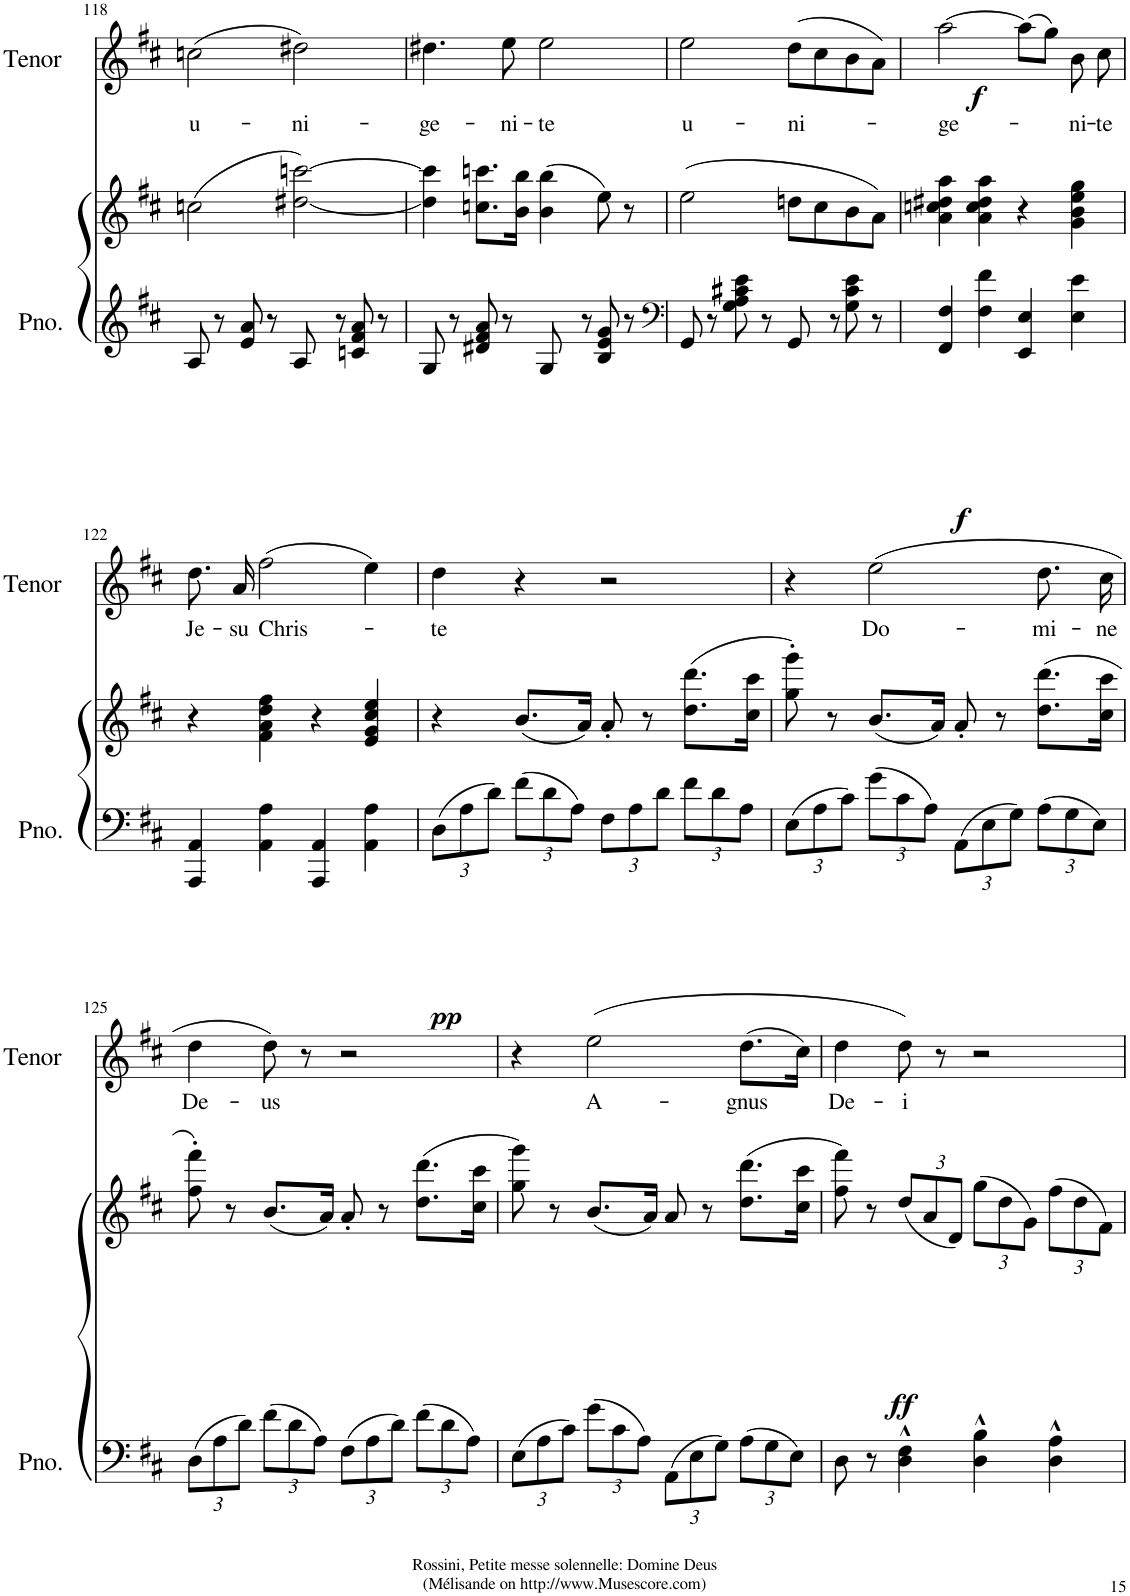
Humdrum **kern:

**kern	**dynam	**kern	**dynam	**kern	**text	**dynam
*part3	*part3	*part2	*part2	*part1	*part1	*part1
*staff3	*staff3	*staff2	*staff2	*staff1	*staff1	*staff1
*I"Piano	*	*I"Acoustic G	*	*I"Tenor	*	*
*I'Pno.	*	*	*	*I'Tenor	*	*
!!LO:PB:g=z
*clefG2	*	*clefG2	*	*clefG2	*	*
*k[f#c#]	*	*k[f#c#]	*	*k[f#c#]	*	*
*M4/4	*	*M4/4	*	*M4/4	*	*
=118	=118	=118	=118	=118	=118	=118
!	!	!	!	!	!LO:LY:b	!
8A/	.	(2ccn\	.	(2ccn\	u-	.
8r	.	.	.	.	.	.
8e/ 8a/	.	.	.	.	.	.
8r	.	.	.	.	.	.
!	!	!	!	!	!LO:LY:b	!
8A/	.	[2dd#X\ [2cccn\)	.	2dd#X\)	-ni-	.
8r	.	.	.	.	.	.
8cn/ 8f#/ 8a/	.	.	.	.	.	.
8r	.	.	.	.	.	.
=119	=119	=119	=119	=119	=119	=119
!	!	!	!	!	!LO:LY:b	!
8G/	.	4dd#\] 4ccc\]	.	4.dd#X\	-ge-	.
8r	.	.	.	.	.	.
8d#X/ 8f#/ 8a/	.	8.ccn\ 8.cccn\L	.	.	.	.
!	!	!	!	!	!LO:LY:b	!
8r	.	.	.	8ee\	-ni-	.
.	.	16b\ 16bb\Jk	.	.	.	.
!	!	!	!	!	!LO:LY:b	!
8G/	.	(4b\ 4bb\	.	2ee\	-te	.
8r	.	.	.	.	.	.
8B/ 8e/ 8g/	.	8ee\)	.	.	.	.
8r	.	8r	.	.	.	.
=120	=120	=120	=120	=120	=120	=120
*clefF4	*	*	*	*	*	*
!	!	!	!	!	!LO:LY:b	!
8GG/	.	(2ee\	.	2ee\	u-	.
8r	.	.	.	.	.	.
8G\ 8A\ 8c#X\ 8e\	.	.	.	.	.	.
8r	.	.	.	.	.	.
!	!	!	!	!	!LO:LY:b	!
8GG/	.	8ddn\L	.	(8dd\L	-ni-	.
8r	.	8cc#\	.	8cc#\	.	.
8G\ 8c#\ 8e\	.	8b\	.	8b\	.	.
8r	.	8a\J)	.	8a\J)	.	.
=121	=121	=121	=121	=121	=121	=121
!	!LO:DY:b	!	!	!	!LO:LY:b	!LO:DY:b
4FF#/ 4F#/	f	4a\ 4ccn\ 4dd#X\ 4aa\	.	[2aa\	-ge-	f
4F#\ 4f#\	.	4a\ 4cc\ 4dd#\ 4aa\	.	.	.	.
4EE/ 4E/	.	4r	.	(8aa\L]	.	.
.	.	.	.	8gg\J)	.	.
!	!	!	!	!	!LO:LY:b	!
4E\ 4e\	.	4g\ 4b\ 4ee\ 4gg\	.	8b\	-ni-	.
!	!	!	!	!	!LO:LY:b	!
.	.	.	.	8cc#\	-te	.
!!LO:LB:g=z
=122	=122	=122	=122	=122	=122	=122
!	!	!	!	!	!LO:LY:b	!
4AAA/ 4AA/	.	4r	.	8.dd\	Je-	.
!	!	!	!	!	!LO:LY:b	!
.	.	.	.	16a/	-su	.
!	!	!	!	!	!LO:LY:b	!
4AA\ 4A\	.	4f#\ 4a\ 4dd\ 4ff#\	.	(2ff#\	Chris-	.
4AAA/ 4AA/	.	4r	.	.	.	.
4AA\ 4A\	.	4e/ 4g/ 4cc#/ 4ee/	.	4ee\)	.	.
=123	=123	=123	=123	=123	=123	=123
*Xbrackettup	*	*	*	*	*	*
!	!LO:DY:b	!	!	!	!LO:LY:b	!
(12D\L	pp	4r	.	4dd\	-te	.
12A\	.	.	.	.	.	.
12d\J)	.	.	.	.	.	.
(12f#\L	.	(8.b/L	.	4r	.	.
12d\	.	.	.	.	.	.
12A\J)	.	.	.	.	.	.
.	.	16a/Jk)	.	.	.	.
12F#\L	.	8a'/	.	2r	.	.
12A\	.	.	.	.	.	.
.	.	8r	.	.	.	.
12d\J	.	.	.	.	.	.
12f#\L	.	(8.dd\ 8.ddd\L	.	.	.	.
12d\	.	.	.	.	.	.
12A\J	.	.	.	.	.	.
.	.	16cc#\ 16ccc#\Jk	.	.	.	.
=124	=124	=124	=124	=124	=124	=124
(12E\L	.	8gg\' 8ggg\')	.	4r	.	.
12A\	.	.	.	.	.	.
.	.	8r	.	.	.	.
12c#\J)	.	.	.	.	.	.
!	!	!	!	!	!LO:LY:b	!
(12g\L	.	(8.b/L	.	(2ee\	Do-	.
12c#\	.	.	.	.	.	.
12A\J)	.	.	.	.	.	.
.	.	16a/Jk)	.	.	.	.
(12AA\L	.	8a'/	.	.	.	.
12E\	.	.	.	.	.	.
.	.	8r	.	.	.	.
12G\J)	.	.	.	.	.	.
!	!	!	!	!	!LO:LY:b	!
(12A\L	.	(8.dd\ 8.ddd\L	.	8.dd\	-mi-	.
12G\	.	.	.	.	.	.
12E\J)	.	.	.	.	.	.
!	!	!	!	!	!LO:LY:b	!
.	.	16cc#\ 16ccc#\Jk	.	16cc#\	ne	.
!!LO:LB:g=z
=125	=125	=125	=125	=125	=125	=125
!	!	!	!	!	!LO:LY:b	!
(12D\L	.	8ff#\' 8fff#\')	.	4dd\	De-	.
12A\	.	.	.	.	.	.
.	.	8r	.	.	.	.
12d\J)	.	.	.	.	.	.
!	!	!	!	!	!LO:LY:b	!
(12f#\L	.	(8.b/L	.	8dd\)	-us	.
12d\	.	.	.	.	.	.
.	.	.	.	8r	.	.
12A\J)	.	.	.	.	.	.
.	.	16a/Jk)	.	.	.	.
(12F#\L	.	8a'/	.	2r	.	.
12A\	.	.	.	.	.	.
.	.	8r	.	.	.	.
12d\J)	.	.	.	.	.	.
(12f#\L	.	(8.dd\ 8.ddd\L	.	.	.	.
12d\	.	.	.	.	.	.
12A\J)	.	.	.	.	.	.
.	.	16cc#\ 16ccc#\Jk	.	.	.	.
=126	=126	=126	=126	=126	=126	=126
(12E\L	.	8gg\ 8ggg\)	.	4r	.	.
12A\	.	.	.	.	.	.
.	.	8r	.	.	.	.
12c#\J)	.	.	.	.	.	.
!	!	!	!	!	!LO:LY:b	!
(12g\L	.	(8.b/L	.	(2ee\	A-	.
12c#\	.	.	.	.	.	.
12A\J)	.	.	.	.	.	.
.	.	16a/Jk)	.	.	.	.
(12AA\L	.	8a/	.	.	.	.
12E\	.	.	.	.	.	.
.	.	8r	.	.	.	.
12G\J)	.	.	.	.	.	.
!	!	!	!	!	!LO:LY:b	!
(12A\L	.	(8.dd\ 8.ddd\L	.	(8.dd\L	-gnus	.
12G\	.	.	.	.	.	.
12E\J)	.	.	.	.	.	.
.	.	16cc#\ 16ccc#\Jk	.	16cc#\Jk)	.	.
=127	=127	=127	=127	=127	=127	=127
!	!	!	!	!	!LO:LY:b	!
8D\	.	8ff#\ 8fff#\)	.	4dd\	De-	.
!	!	!	!LO:DY:b	!	!	!
8r	.	8r	ff	.	.	.
*	*	*Xbrackettup	*	*	*	*
!	!	!	!	!	!LO:LY:b	!
4D\^^ 4F#\^^	.	(12dd/L	.	8dd\)	-i	.
.	.	12a/	.	.	.	.
.	.	.	.	8r	.	.
.	.	12d/J)	.	.	.	.
4D\^^ 4B\^^	.	(12gg\L	.	2r	.	.
.	.	12dd\	.	.	.	.
.	.	12g\J)	.	.	.	.
4D\^^ 4A\^^	.	(12ff#\L	.	.	.	.
.	.	12dd\	.	.	.	.
.	.	12f#\J)	.	.	.	.
=	=	=	=	=	=	=
*-	*-	*-	*-	*-	*-	*-
